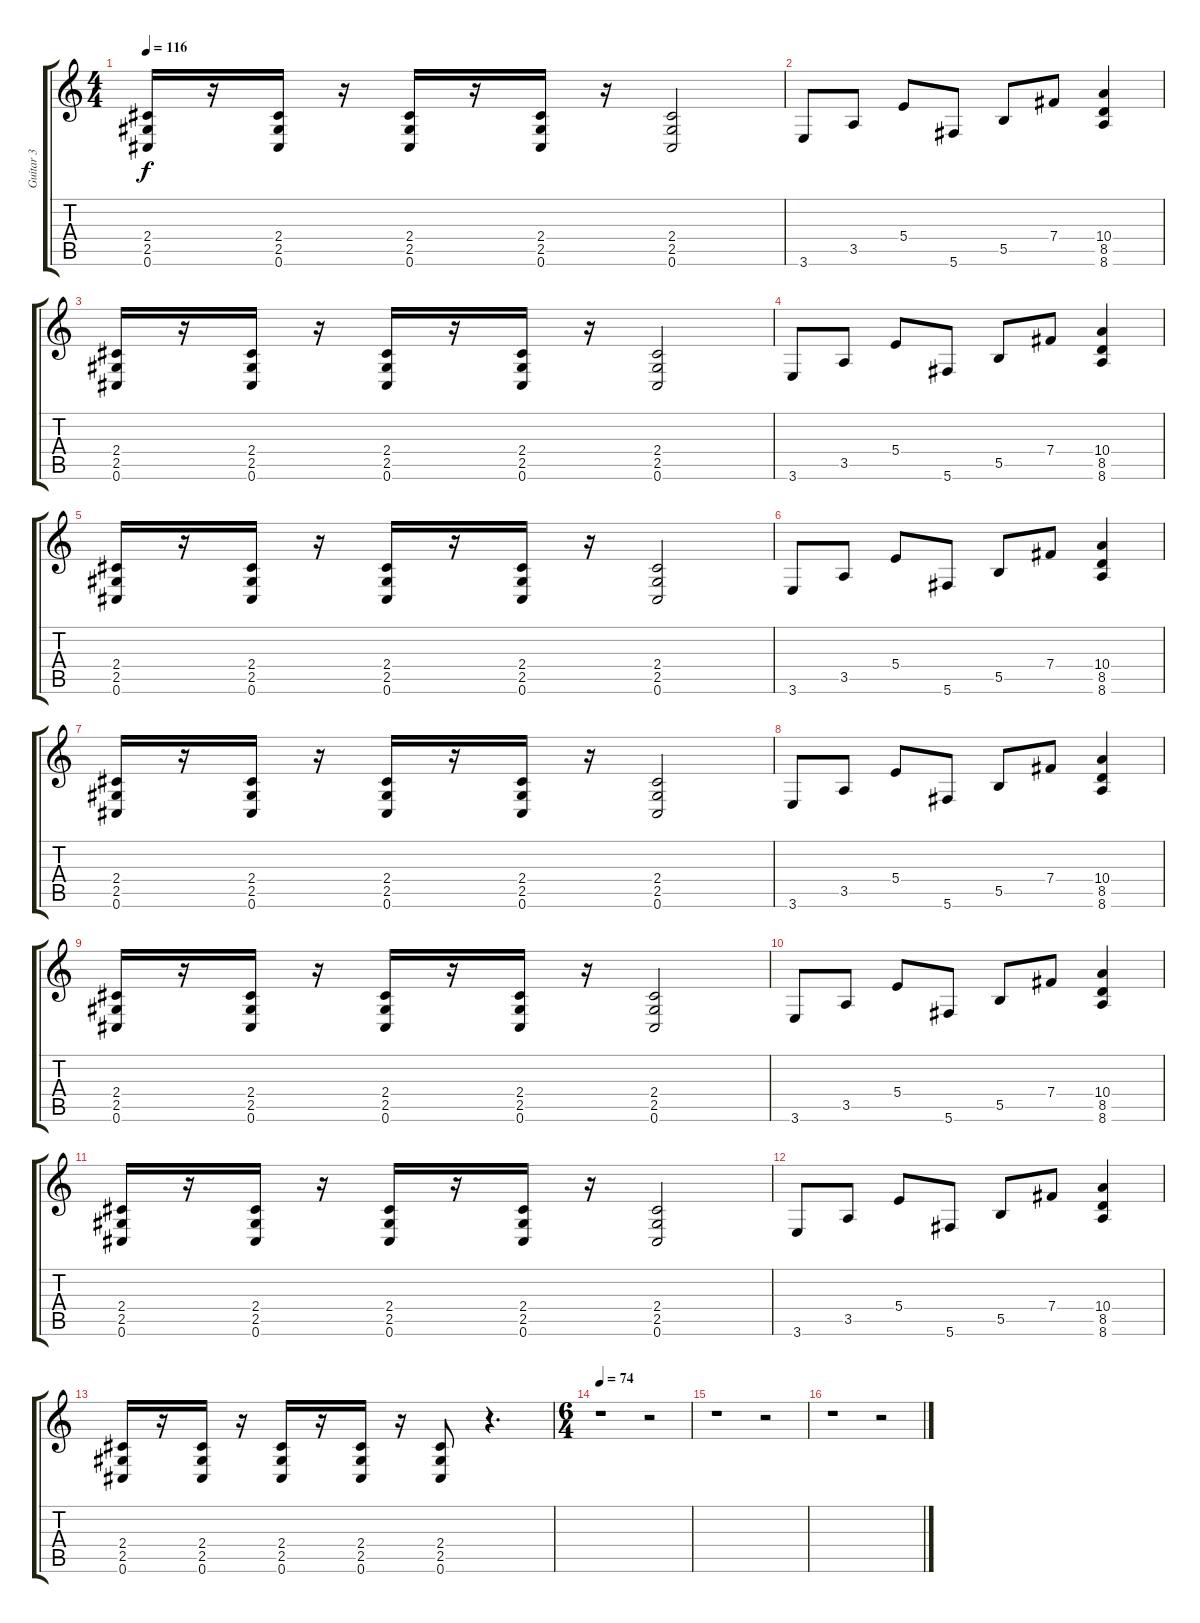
\track ("Guitar 3" "Guitar 3") {instrument distortionguitar}
\staff {score tabs}
\tuning (Db4 Ab3 E3 B2 Gb2 Db2) {hide}
\ts (4 4)
\tempo 116
\clef g2
\ks c
(2.4 2.5 0.6).16{dy f} r.16 (2.4 2.5 0.6).16 r.16 (2.4 2.5 0.6).16 r.16 (2.4 2.5 0.6).16 r.16 (2.4 2.5 0.6).2 |
3.6.8 3.5.8 5.4.8 5.6.8 5.5.8 7.4.8 (10.4 8.5 8.6).4 |
(2.4 2.5 0.6).16 r.16 (2.4 2.5 0.6).16 r.16 (2.4 2.5 0.6).16 r.16 (2.4 2.5 0.6).16 r.16 (2.4 2.5 0.6).2 |
3.6.8 3.5.8 5.4.8 5.6.8 5.5.8 7.4.8 (10.4 8.5 8.6).4 |
(2.4 2.5 0.6).16 r.16 (2.4 2.5 0.6).16 r.16 (2.4 2.5 0.6).16 r.16 (2.4 2.5 0.6).16 r.16 (2.4 2.5 0.6).2 |
3.6.8 3.5.8 5.4.8 5.6.8 5.5.8 7.4.8 (10.4 8.5 8.6).4 |
(2.4 2.5 0.6).16 r.16 (2.4 2.5 0.6).16 r.16 (2.4 2.5 0.6).16 r.16 (2.4 2.5 0.6).16 r.16 (2.4 2.5 0.6).2 |
3.6.8 3.5.8 5.4.8 5.6.8 5.5.8 7.4.8 (10.4 8.5 8.6).4 |
(2.4 2.5 0.6).16 r.16 (2.4 2.5 0.6).16 r.16 (2.4 2.5 0.6).16 r.16 (2.4 2.5 0.6).16 r.16 (2.4 2.5 0.6).2 |
3.6.8 3.5.8 5.4.8 5.6.8 5.5.8 7.4.8 (10.4 8.5 8.6).4 |
(2.4 2.5 0.6).16 r.16 (2.4 2.5 0.6).16 r.16 (2.4 2.5 0.6).16 r.16 (2.4 2.5 0.6).16 r.16 (2.4 2.5 0.6).2 |
3.6.8 3.5.8 5.4.8 5.6.8 5.5.8 7.4.8 (10.4 8.5 8.6).4 |
(2.4 2.5 0.6).16 r.16 (2.4 2.5 0.6).16 r.16 (2.4 2.5 0.6).16 r.16 (2.4 2.5 0.6).16 r.16 (2.4 2.5 0.6).8 r.4{d} |
\ts (6 4)
\tempo 74
r.1 r.2 |
r.1 r.2 |
r.1 r.2
